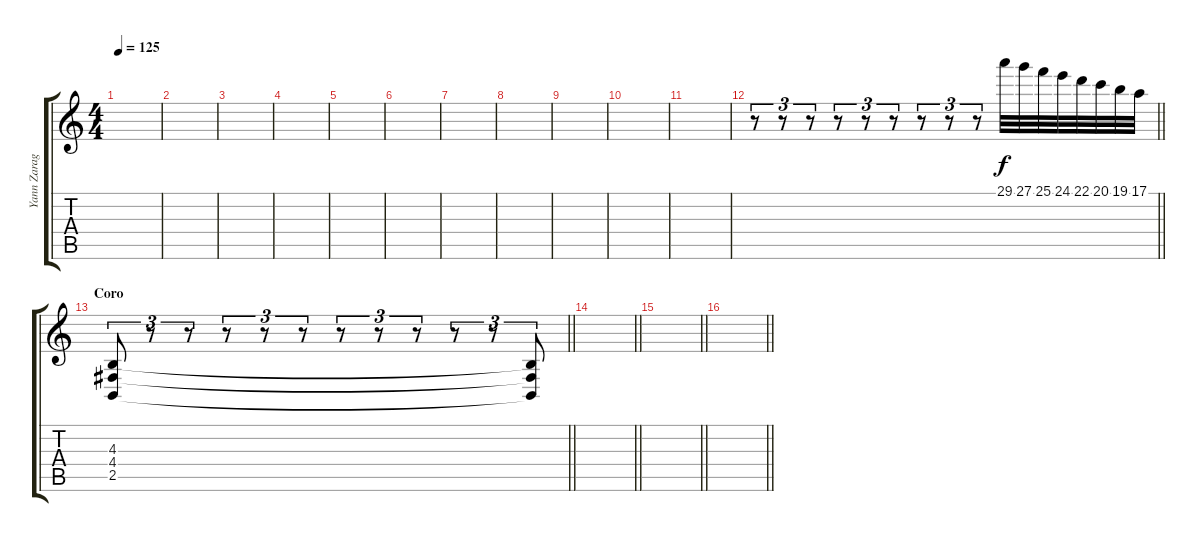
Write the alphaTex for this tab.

\track ("Yann Zaragoza" "Yann Zarag") {instrument brightacousticpiano}
\staff {score tabs}
\tuning (E4 B3 G3 D3 A2 E2) {hide}
\ts (4 4)
\tempo 125
\clef g2
\ks c
|
|
|
|
|
|
|
|
|
|
|
\barLineRight lightlight
r.8{tu (3 2)} r.8{tu (3 2)} r.8{tu (3 2)} r.8{tu (3 2)} r.8{tu (3 2)} r.8{tu (3 2)} r.8{tu (3 2)} r.8{tu (3 2)} r.8{tu (3 2)} 29.1.32 27.1.32 25.1.32 24.1.32 22.1.32 20.1.32 19.1.32 17.1.32 |
\section ("" "Coro")
\barLineRight lightlight
(4.3 4.4 2.5).8{tu (3 2)} r.8{tu (3 2)} r.8{tu (3 2)} r.8{tu (3 2)} r.8{tu (3 2)} r.8{tu (3 2)} r.8{tu (3 2)} r.8{tu (3 2)} r.8{tu (3 2)} r.8{tu (3 2)} r.8{tu (3 2)} (4.3{t} 4.4{t} 2.5{t}).8{tu (3 2)} |
\barLineRight lightlight
|
\barLineRight lightlight
|
\barLineRight lightlight
